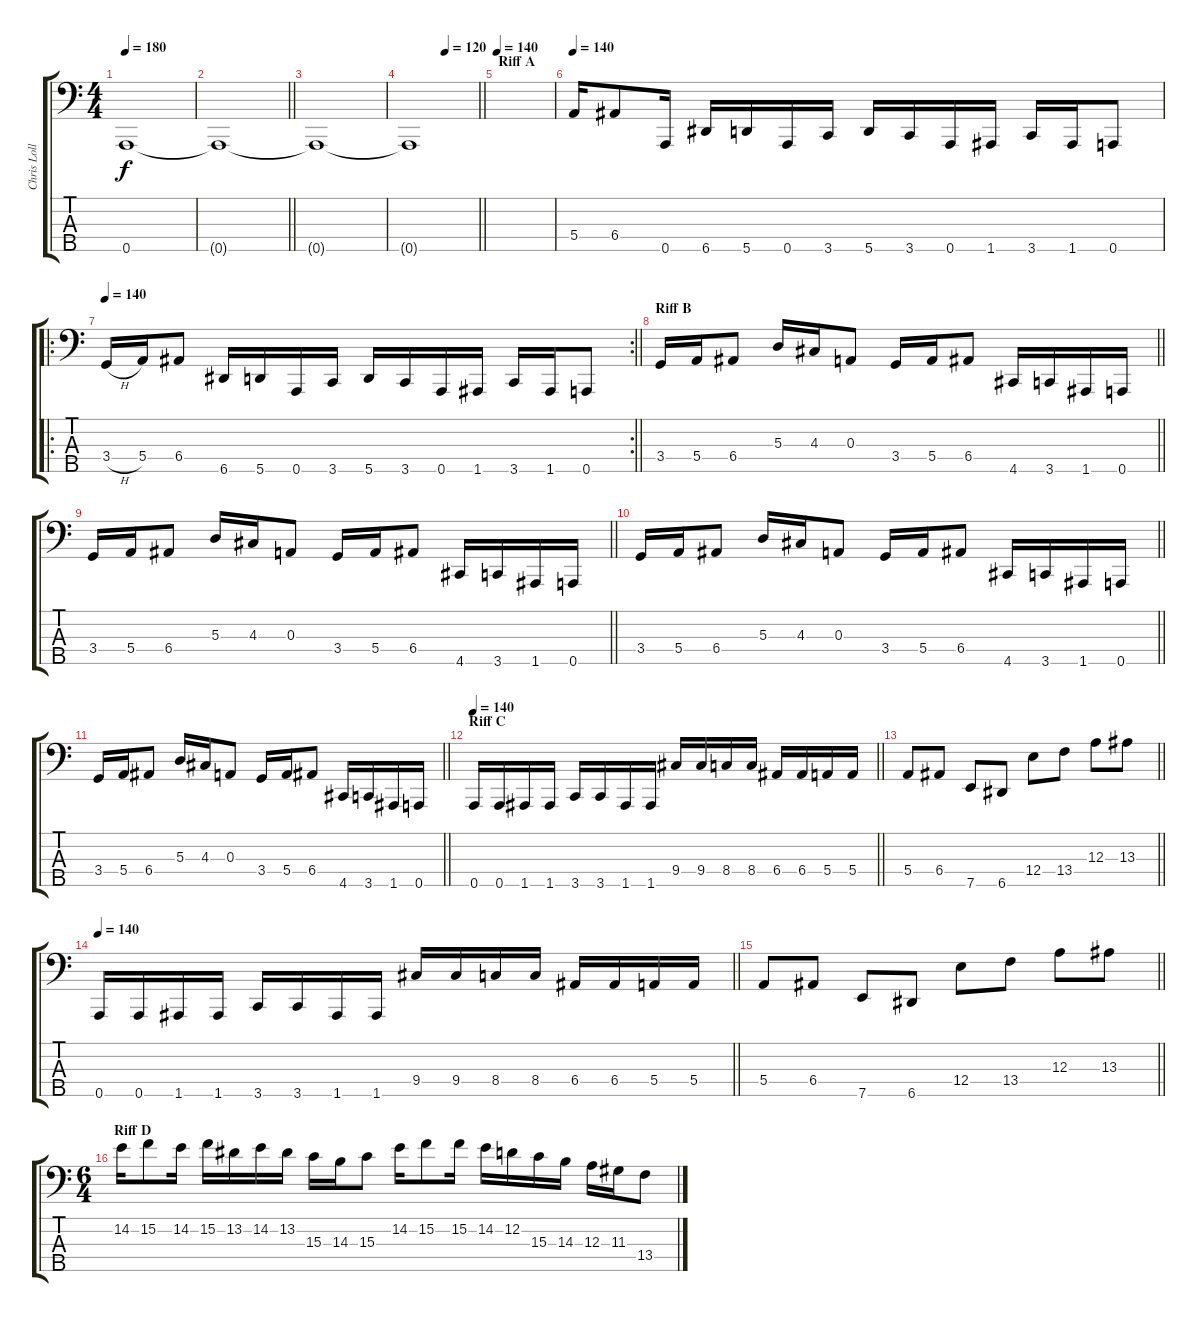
\track ("Chris Lollis" "Chris Loll") {instrument electricbasspick}
\staff {score tabs}
\tuning (G2 D2 A1 E1 A0) {hide}
\ts (4 4)
\tempo 180
\clef f4
\ks c
0.5{t}.1{dy f} |
\barLineRight lightlight
0.5{t}.1 |
0.5{t}.1 |
\tempo (120 0.53125)
\barLineRight lightlight
0.5{t}.1 |
\section ("" "Riff A")
\tempo 140
|
\tempo 140
5.4.16 6.4.8 0.5.16 6.5.16 5.5.16 0.5.16 3.5.16 5.5.16 3.5.16 0.5.16 1.5.16 3.5.16 1.5.16 0.5.8 |
\ro
\rc 2
\tempo 140
\barLineRight lightlight
3.4{h}.16 5.4.16 6.4.8 6.5.16 5.5.16 0.5.16 3.5.16 5.5.16 3.5.16 0.5.16 1.5.16 3.5.16 1.5.16 0.5.8 |
\section ("" "Riff B")
\barLineRight lightlight
3.4.16 5.4.16 6.4.8 5.3.16 4.3.16 0.3.8 3.4.16 5.4.16 6.4.8 4.5.16 3.5.16 1.5.16 0.5.16 |
\barLineRight lightlight
3.4.16 5.4.16 6.4.8 5.3.16 4.3.16 0.3.8 3.4.16 5.4.16 6.4.8 4.5.16 3.5.16 1.5.16 0.5.16 |
\barLineRight lightlight
3.4.16 5.4.16 6.4.8 5.3.16 4.3.16 0.3.8 3.4.16 5.4.16 6.4.8 4.5.16 3.5.16 1.5.16 0.5.16 |
\barLineRight lightlight
3.4.16 5.4.16 6.4.8 5.3.16 4.3.16 0.3.8 3.4.16 5.4.16 6.4.8 4.5.16 3.5.16 1.5.16 0.5.16 |
\section ("" "Riff C")
\tempo 140
\barLineRight lightlight
0.5.16 0.5.16 1.5.16 1.5.16 3.5.16 3.5.16 1.5.16 1.5.16 9.4.16 9.4.16 8.4.16 8.4.16 6.4.16 6.4.16 5.4.16 5.4.16 |
\barLineRight lightlight
5.4.8 6.4.8 7.5.8 6.5.8 12.4.8 13.4.8 12.3.8 13.3.8 |
\tempo 140
\barLineRight lightlight
0.5.16 0.5.16 1.5.16 1.5.16 3.5.16 3.5.16 1.5.16 1.5.16 9.4.16 9.4.16 8.4.16 8.4.16 6.4.16 6.4.16 5.4.16 5.4.16 |
\barLineRight lightlight
5.4.8 6.4.8 7.5.8 6.5.8 12.4.8 13.4.8 12.3.8 13.3.8 |
\ts (6 4)
\section ("" "Riff D")
14.2.16 15.2.8 14.2.16 15.2.16 13.2.16 14.2.16 13.2.16 15.3.16 14.3.16 15.3.8 14.2.16 15.2.8 15.2.16 14.2.16 12.2.16 15.3.16 14.3.16 12.3.16 11.3.16 13.4.8
